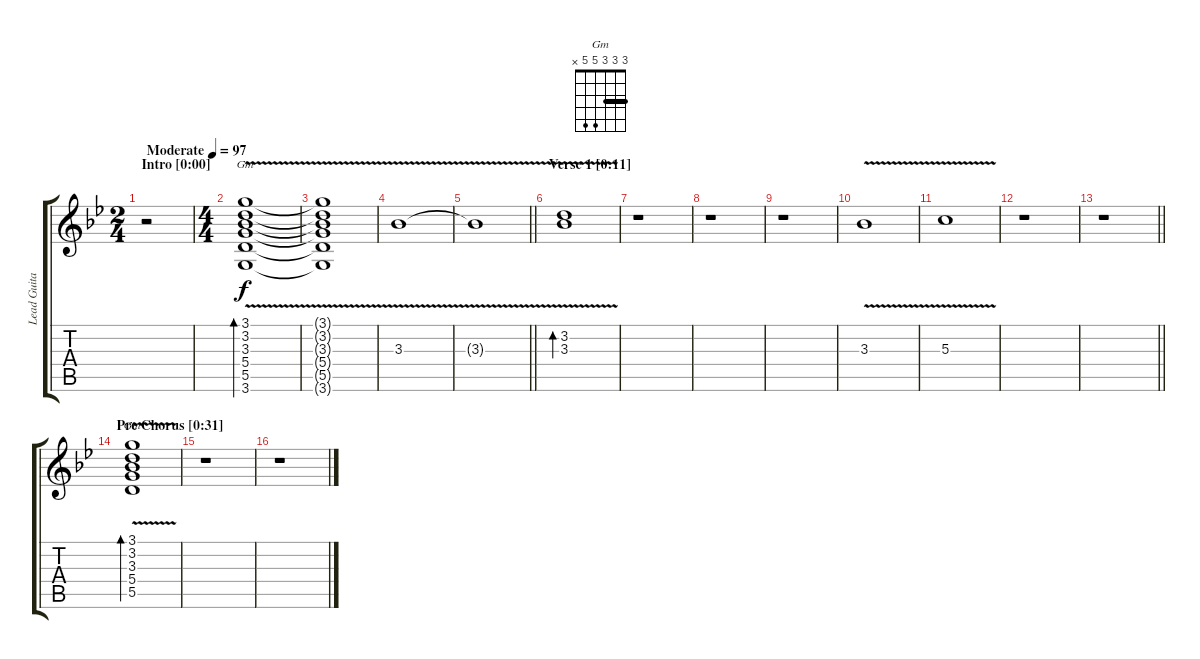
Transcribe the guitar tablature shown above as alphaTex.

\track ("Lead Guitar" "Lead Guita") {instrument electricguitarclean}
\staff {score tabs}
\tuning (E4 B3 G3 D3 A2 E2) {hide}
\chord ("Gm" 3 3 3 5 5 3) {barre 3}
\chord ("Gm" 3 3 3 5 5 x) {barre 3}
\ts (2 4)
\section ("" "Intro [0:00]")
\tempo (97 "Moderate")
\clef g2
\ks gminor
r.2{dy f instrument electricguitarclean} |
\ts (4 4)
(3.1{v} 3.2{v} 3.3{v} 5.4{v} 5.5{v} 3.6{v}).1{bd 120 ch "Gm"} |
(3.1{t} 3.2{t} 3.3{t} 5.4{t} 5.5{t} 3.6{t}).1 |
3.3{v}.1 |
\barLineRight lightlight
3.3{t}.1 |
\section ("" "Verse 1 [0:11]")
(3.2{v} 3.3{v}).1{bd 120} |
r.1 |
r.1 |
r.1 |
3.3{v}.1 |
5.3{v}.1 |
r.1 |
\barLineRight lightlight
r.1 |
\section ("" "Pre Chorus [0:31]")
(3.1{v} 3.2{v} 3.3{v} 5.4{v} 5.5{v}).1{bd 120 ch "Gm"} |
r.1 |
r.1
